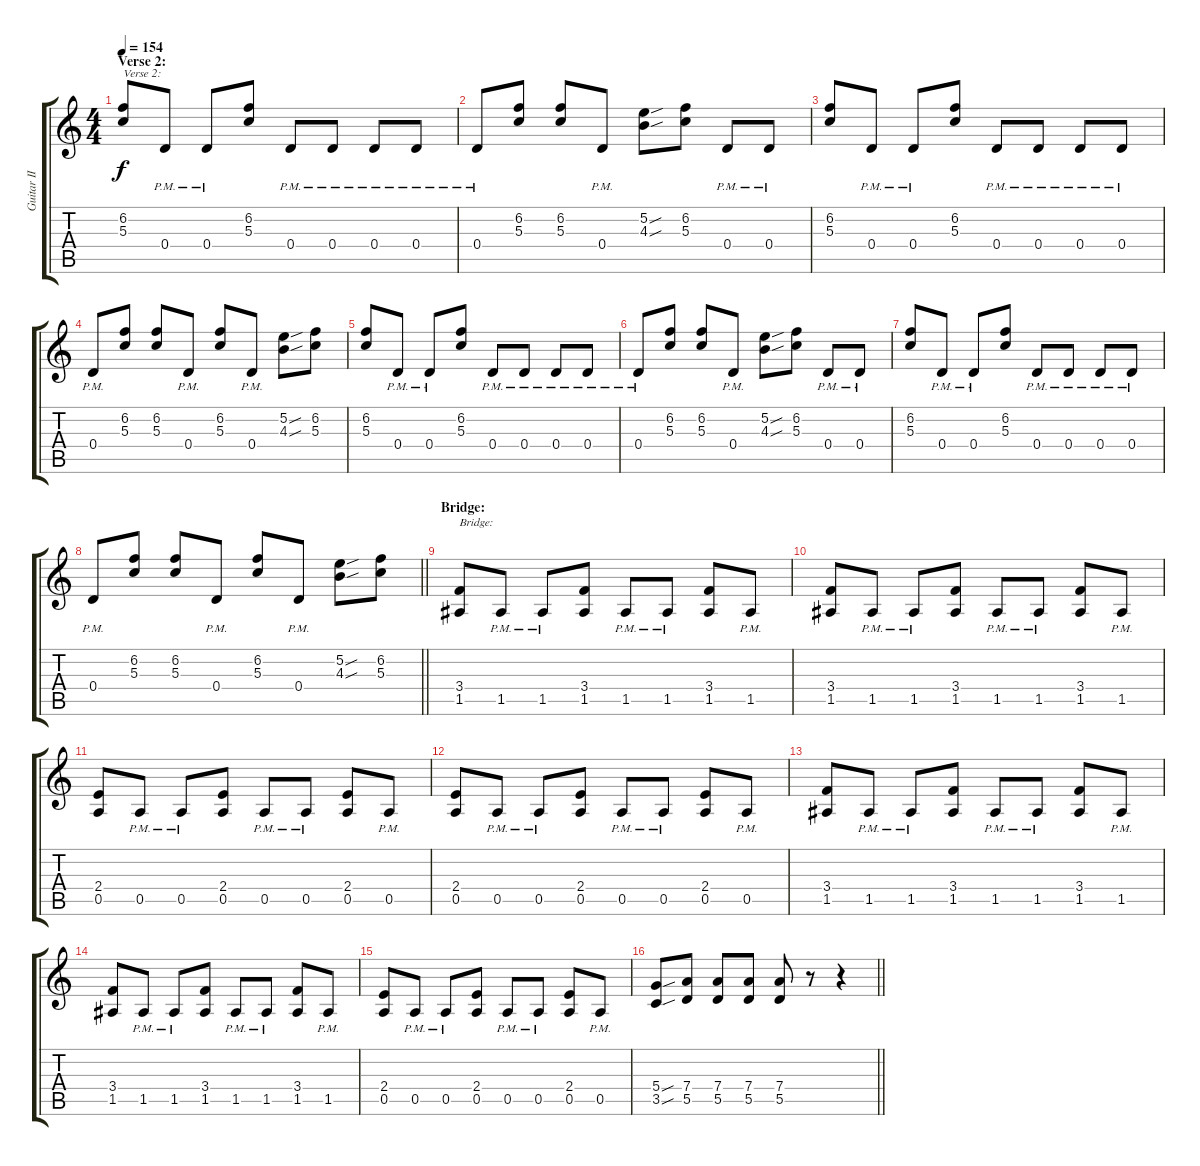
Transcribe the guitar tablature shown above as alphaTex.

\track ("Guitar II" "Guitar II") {instrument distortionguitar}
\staff {score tabs}
\tuning (E4 B3 G3 D3 A2 E2) {hide}
\ts (4 4)
\section ("" "Verse 2:")
\tempo 154
\clef g2
\ks c
(6.2 5.3).8{txt "Verse 2:" dy f} 0.4{pm}.8 0.4{pm}.8 (6.2 5.3).8 0.4{pm}.8 0.4{pm}.8 0.4{pm}.8 0.4{pm}.8 |
0.4{pm}.8 (6.2 5.3).8 (6.2 5.3).8 0.4{pm}.8 (5.2{sou} 4.3{sou}).8 (6.2 5.3).8 0.4{pm}.8 0.4{pm}.8 |
(6.2 5.3).8 0.4{pm}.8 0.4{pm}.8 (6.2 5.3).8 0.4{pm}.8 0.4{pm}.8 0.4{pm}.8 0.4{pm}.8 |
0.4{pm}.8 (6.2 5.3).8 (6.2 5.3).8 0.4{pm}.8 (6.2 5.3).8 0.4{pm}.8 (5.2{sou} 4.3{sou}).8 (6.2 5.3).8 |
(6.2 5.3).8 0.4{pm}.8 0.4{pm}.8 (6.2 5.3).8 0.4{pm}.8 0.4{pm}.8 0.4{pm}.8 0.4{pm}.8 |
0.4{pm}.8 (6.2 5.3).8 (6.2 5.3).8 0.4{pm}.8 (5.2{sou} 4.3{sou}).8 (6.2 5.3).8 0.4{pm}.8 0.4{pm}.8 |
(6.2 5.3).8 0.4{pm}.8 0.4{pm}.8 (6.2 5.3).8 0.4{pm}.8 0.4{pm}.8 0.4{pm}.8 0.4{pm}.8 |
\barLineRight lightlight
0.4{pm}.8 (6.2 5.3).8 (6.2 5.3).8 0.4{pm}.8 (6.2 5.3).8 0.4{pm}.8 (5.2{sou} 4.3{sou}).8 (6.2 5.3).8 |
\section ("" "Bridge:")
(3.4 1.5).8{txt "Bridge:"} 1.5{pm}.8 1.5{pm}.8 (3.4 1.5).8 1.5{pm}.8 1.5{pm}.8 (3.4 1.5).8 1.5{pm}.8 |
(3.4 1.5).8 1.5{pm}.8 1.5{pm}.8 (3.4 1.5).8 1.5{pm}.8 1.5{pm}.8 (3.4 1.5).8 1.5{pm}.8 |
(2.4 0.5).8 0.5{pm}.8 0.5{pm}.8 (2.4 0.5).8 0.5{pm}.8 0.5{pm}.8 (2.4 0.5).8 0.5{pm}.8 |
(2.4 0.5).8 0.5{pm}.8 0.5{pm}.8 (2.4 0.5).8 0.5{pm}.8 0.5{pm}.8 (2.4 0.5).8 0.5{pm}.8 |
(3.4 1.5).8 1.5{pm}.8 1.5{pm}.8 (3.4 1.5).8 1.5{pm}.8 1.5{pm}.8 (3.4 1.5).8 1.5{pm}.8 |
(3.4 1.5).8 1.5{pm}.8 1.5{pm}.8 (3.4 1.5).8 1.5{pm}.8 1.5{pm}.8 (3.4 1.5).8 1.5{pm}.8 |
(2.4 0.5).8 0.5{pm}.8 0.5{pm}.8 (2.4 0.5).8 0.5{pm}.8 0.5{pm}.8 (2.4 0.5).8 0.5{pm}.8 |
\barLineRight lightlight
(5.4{sou} 3.5{sou}).8 (7.4 5.5).8 (7.4 5.5).8 (7.4 5.5).8 (7.4 5.5).8 r.8 r.4
